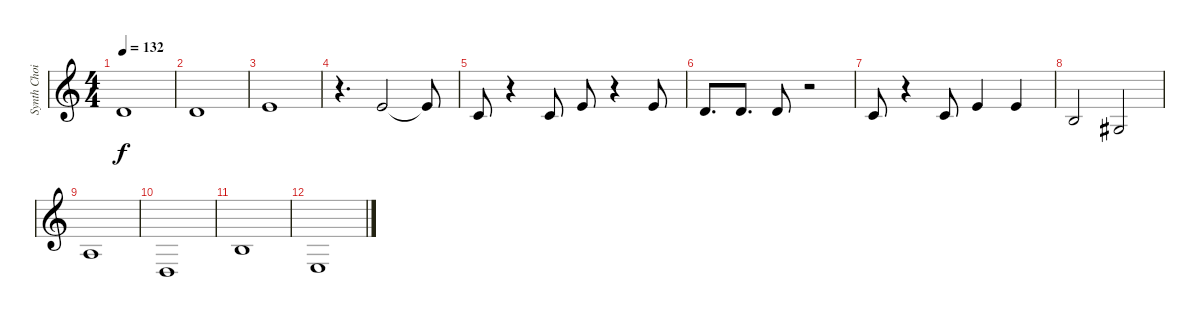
\track ("Synth Choir Voice 1" "Synth Choi") {instrument choiraahs}
\staff {score}
\tuning (E4 B3 G3 D3 A2 E2 B1) {hide}
\ts (4 4)
\tempo 132
\clef g2
\ks c
3.2.1{dy f} |
3.2.1 |
0.1.1 |
r.4{d} 0.1.2 0.1{t}.8 |
1.2.8 r.4 1.2.8 0.1.8 r.4 0.1.8 |
3.2.8{d} 3.2.8{d} 3.2.8 r.2 |
1.2.8 r.4 1.2.8 0.1.4 0.1.4 |
0.2.2 1.3.2 |
2.3.1 |
0.4.1 |
0.2.1 |
2.4.1
